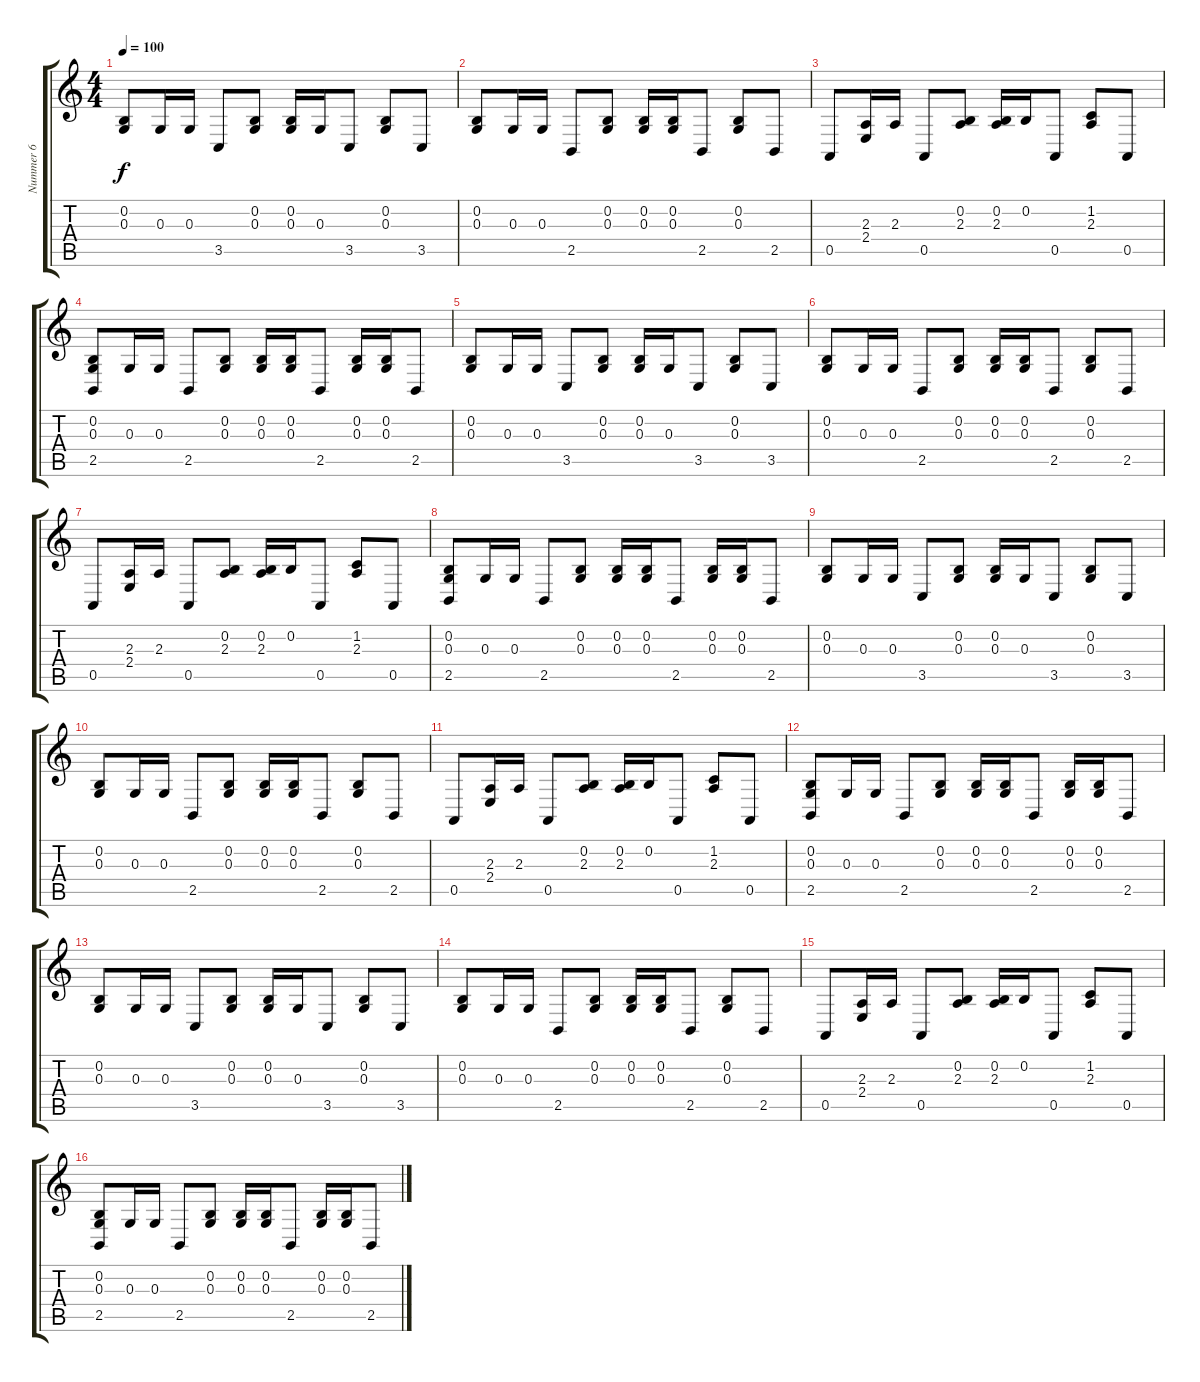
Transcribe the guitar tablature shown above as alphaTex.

\track ("Nummer 6" "Nummer 6") {instrument tremolostrings}
\staff {score tabs}
\tuning (E4 B3 G3 D3 A2 E2) {hide}
\ts (4 4)
\tempo 100
\clef g2
\ks c
(0.2 0.3).8{dy f} 0.3.16 0.3.16 3.5.8 (0.2 0.3).8 (0.2 0.3).16 0.3.16 3.5.8 (0.2 0.3).8 3.5.8 |
(0.2 0.3).8 0.3.16 0.3.16 2.5.8 (0.2 0.3).8 (0.2 0.3).16 (0.2 0.3).16 2.5.8 (0.2 0.3).8 2.5.8 |
0.5.8 (2.3 2.4).16 2.3.16 0.5.8 (0.2 2.3).8 (0.2 2.3).16 0.2.16 0.5.8 (1.2 2.3).8 0.5.8 |
(0.2 0.3 2.5).8 0.3.16 0.3.16 2.5.8 (0.2 0.3).8 (0.2 0.3).16 (0.2 0.3).16 2.5.8 (0.2 0.3).16 (0.2 0.3).16 2.5.8 |
(0.2 0.3).8 0.3.16 0.3.16 3.5.8 (0.2 0.3).8 (0.2 0.3).16 0.3.16 3.5.8 (0.2 0.3).8 3.5.8 |
(0.2 0.3).8 0.3.16 0.3.16 2.5.8 (0.2 0.3).8 (0.2 0.3).16 (0.2 0.3).16 2.5.8 (0.2 0.3).8 2.5.8 |
0.5.8 (2.3 2.4).16 2.3.16 0.5.8 (0.2 2.3).8 (0.2 2.3).16 0.2.16 0.5.8 (1.2 2.3).8 0.5.8 |
(0.2 0.3 2.5).8 0.3.16 0.3.16 2.5.8 (0.2 0.3).8 (0.2 0.3).16 (0.2 0.3).16 2.5.8 (0.2 0.3).16 (0.2 0.3).16 2.5.8 |
(0.2 0.3).8 0.3.16 0.3.16 3.5.8 (0.2 0.3).8 (0.2 0.3).16 0.3.16 3.5.8 (0.2 0.3).8 3.5.8 |
(0.2 0.3).8 0.3.16 0.3.16 2.5.8 (0.2 0.3).8 (0.2 0.3).16 (0.2 0.3).16 2.5.8 (0.2 0.3).8 2.5.8 |
0.5.8 (2.3 2.4).16 2.3.16 0.5.8 (0.2 2.3).8 (0.2 2.3).16 0.2.16 0.5.8 (1.2 2.3).8 0.5.8 |
(0.2 0.3 2.5).8 0.3.16 0.3.16 2.5.8 (0.2 0.3).8 (0.2 0.3).16 (0.2 0.3).16 2.5.8 (0.2 0.3).16 (0.2 0.3).16 2.5.8 |
(0.2 0.3).8 0.3.16 0.3.16 3.5.8 (0.2 0.3).8 (0.2 0.3).16 0.3.16 3.5.8 (0.2 0.3).8 3.5.8 |
(0.2 0.3).8 0.3.16 0.3.16 2.5.8 (0.2 0.3).8 (0.2 0.3).16 (0.2 0.3).16 2.5.8 (0.2 0.3).8 2.5.8 |
0.5.8 (2.3 2.4).16 2.3.16 0.5.8 (0.2 2.3).8 (0.2 2.3).16 0.2.16 0.5.8 (1.2 2.3).8 0.5.8 |
(0.2 0.3 2.5).8 0.3.16 0.3.16 2.5.8 (0.2 0.3).8 (0.2 0.3).16 (0.2 0.3).16 2.5.8 (0.2 0.3).16 (0.2 0.3).16 2.5.8
